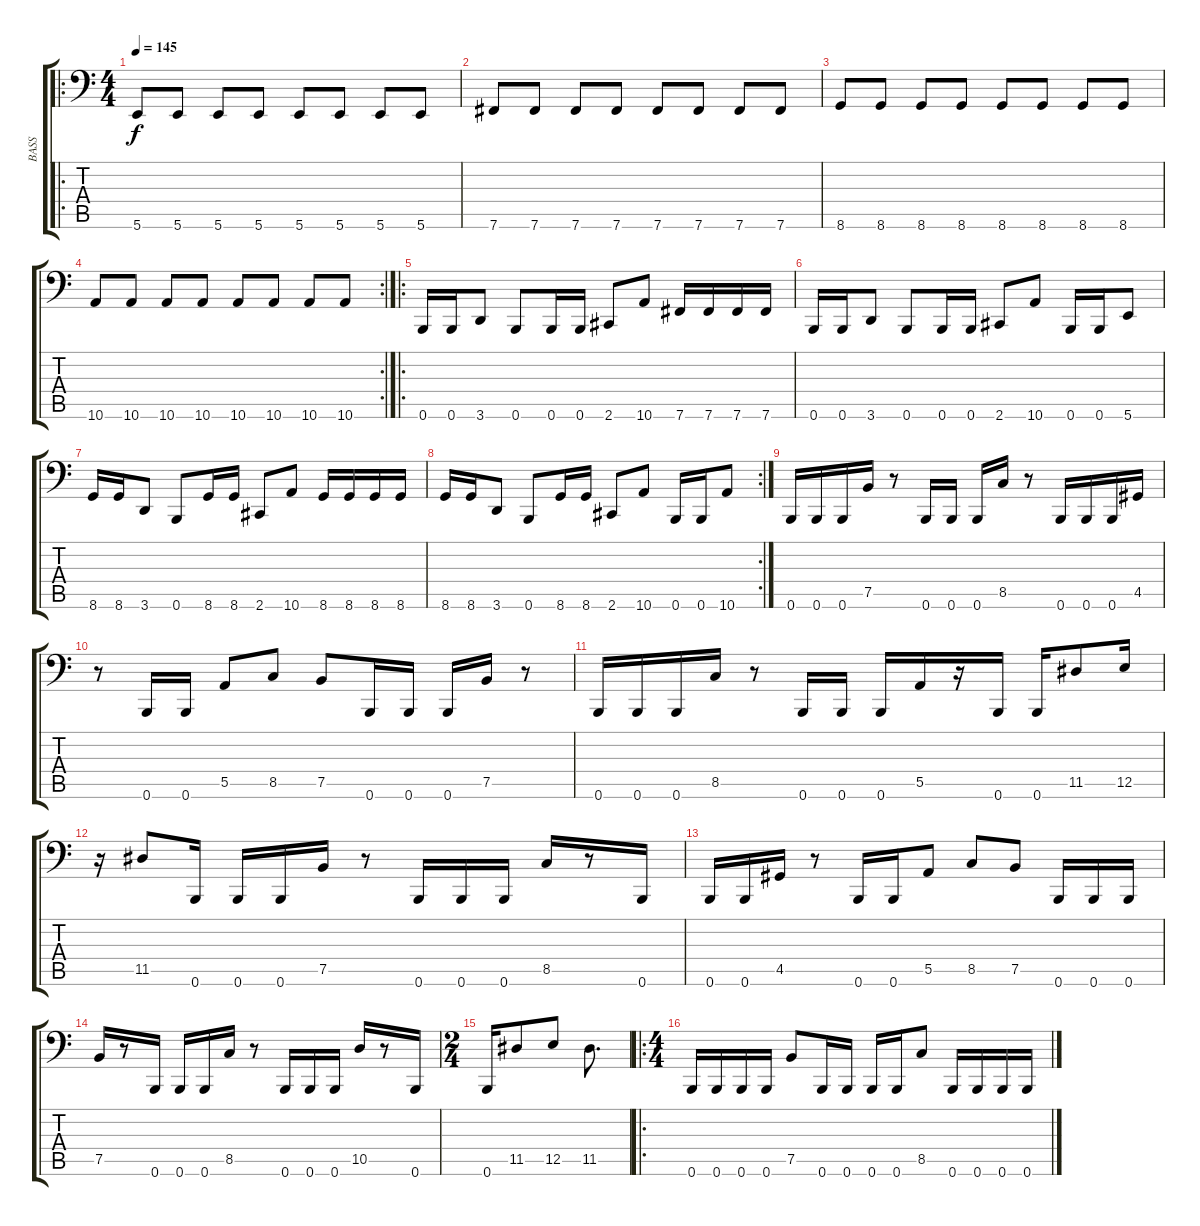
\track ("BASS" "BASS") {instrument electricbassfinger}
\staff {score tabs}
\tuning (C3 G2 D2 A1 E1 B0) {hide}
\ro
\ts (4 4)
\tempo 145
\clef f4
\ks c
5.6.8{dy f} 5.6.8 5.6.8 5.6.8 5.6.8 5.6.8 5.6.8 5.6.8 |
7.6.8 7.6.8 7.6.8 7.6.8 7.6.8 7.6.8 7.6.8 7.6.8 |
8.6.8 8.6.8 8.6.8 8.6.8 8.6.8 8.6.8 8.6.8 8.6.8 |
\rc 2
10.6.8 10.6.8 10.6.8 10.6.8 10.6.8 10.6.8 10.6.8 10.6.8 |
\ro
0.6.16 0.6.16 3.6.8 0.6.8 0.6.16 0.6.16 2.6.8 10.6.8 7.6.16 7.6.16 7.6.16 7.6.16 |
0.6.16 0.6.16 3.6.8 0.6.8 0.6.16 0.6.16 2.6.8 10.6.8 0.6.16 0.6.16 5.6.8 |
8.6.16 8.6.16 3.6.8 0.6.8 8.6.16 8.6.16 2.6.8 10.6.8 8.6.16 8.6.16 8.6.16 8.6.16 |
\rc 2
8.6.16 8.6.16 3.6.8 0.6.8 8.6.16 8.6.16 2.6.8 10.6.8 0.6.16 0.6.16 10.6.8 |
0.6.16 0.6.16 0.6.16 7.5.16 r.8 0.6.16 0.6.16 0.6.16 8.5.16 r.8 0.6.16 0.6.16 0.6.16 4.5.16 |
r.8 0.6.16 0.6.16 5.5.8 8.5.8 7.5.8 0.6.16 0.6.16 0.6.16 7.5.16 r.8 |
0.6.16 0.6.16 0.6.16 8.5.16 r.8 0.6.16 0.6.16 0.6.16 5.5.16 r.16 0.6.16 0.6.16 11.5.8 12.5.16 |
r.16 11.5.8 0.6.16 0.6.16 0.6.16 7.5.16 r.8 0.6.16 0.6.16 0.6.16 8.5.16 r.8 0.6.16 |
0.6.16 0.6.16 4.5.16 r.8 0.6.16 0.6.16 5.5.8 8.5.8 7.5.8 0.6.16 0.6.16 0.6.16 |
7.5.16 r.8 0.6.16 0.6.16 0.6.16 8.5.16 r.8 0.6.16 0.6.16 0.6.16 10.5.16 r.8 0.6.16 |
\ts (2 4)
0.6.16 11.5.8 12.5.8 11.5.8{d} |
\ro
\ts (4 4)
0.6.16 0.6.16 0.6.16 0.6.16 7.5.8 0.6.16 0.6.16 0.6.16 0.6.16 8.5.8 0.6.16 0.6.16 0.6.16 0.6.16
